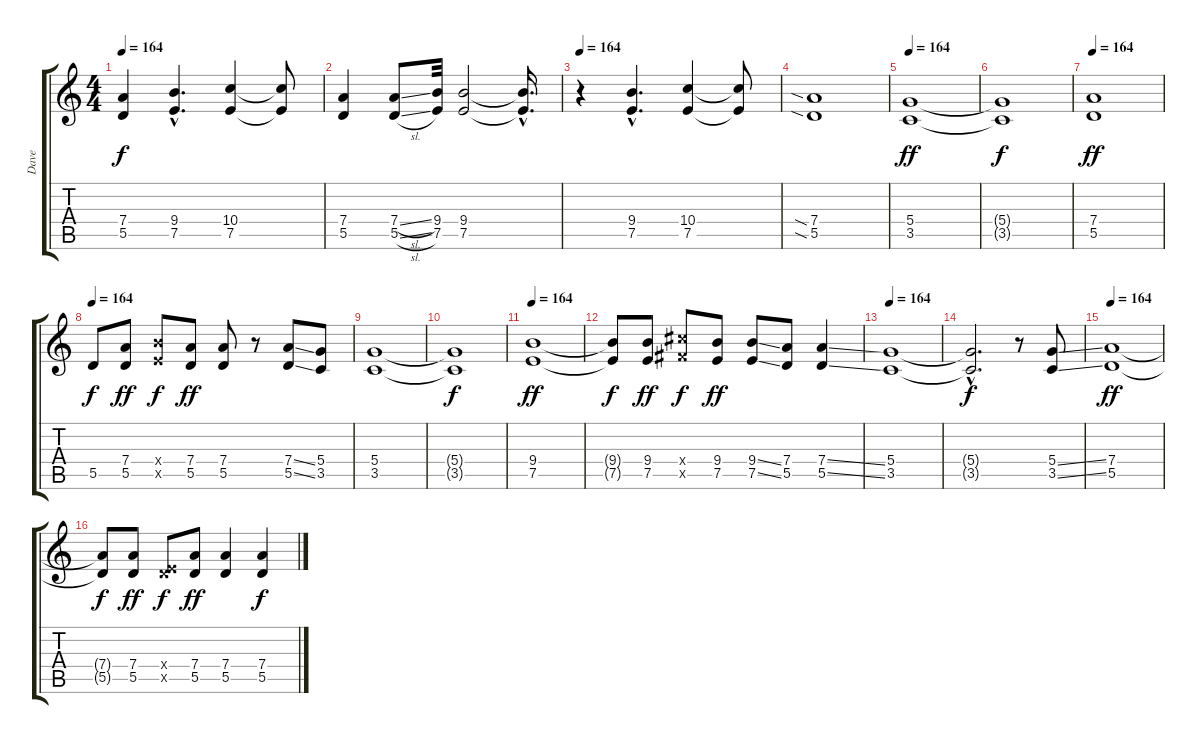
\track ("Dave" "Dave") {instrument overdrivenguitar}
\staff {score tabs}
\tuning (E4 B3 G3 D3 A2 E2) {hide}
\ts (4 4)
\tempo 164
\clef g2
\ks c
(7.4{t} 5.5{t}).4{dy f} (9.4{hac} 7.5{hac}).4{d} (10.4 7.5).4 (10.4{t} 7.5{t}).8 |
(7.4 5.5).4 (7.4{sl} 5.5{sl}).8 (9.4 7.5).32 (9.4 7.5).2 (9.4{hac t} 7.5{hac t}).16{d} |
\tempo 164
r.4 (9.4{hac} 7.5{hac}).4{d} (10.4 7.5).4 (10.4{t} 7.5{t}).8 |
(7.4{sia} 5.5{sia}).1 |
\tempo 164
(5.4 3.5).1{dy ff} |
(5.4{t} 3.5{t}).1{dy f} |
\tempo 164
(7.4 5.5).1{dy ff} |
\tempo 164
5.5.8{dy f} (7.4 5.5).8{dy ff} (9.4{x} 7.5{x}).8{dy f} (7.4 5.5).8{dy ff} (7.4 5.5).8 r.8 (7.4{ss} 5.5{ss}).8 (5.4 3.5).8 |
(5.4 3.5).1 |
(5.4{t} 3.5{t}).1{dy f} |
\tempo 164
(9.4 7.5).1{dy ff} |
(9.4{t} 7.5{t}).8{dy f} (9.4 7.5).8{dy ff} (11.4{x} 9.5{x}).8{dy f} (9.4 7.5).8{dy ff} (9.4{ss} 7.5{ss}).8 (7.4 5.5).8 (7.4{ss} 5.5{ss}).4 |
\tempo 164
(5.4 3.5).1 |
(5.4{hac t} 3.5{hac t}).2{d dy f} r.8 (5.4{ss} 3.5{ss}).8 |
\tempo 164
(7.4 5.5).1{dy ff} |
(7.4{t} 5.5{t}).8{dy f} (7.4 5.5).8{dy ff} (0.4{x} 7.5{x}).8{dy f} (7.4 5.5).8{dy ff} (7.4 5.5).4 (7.4{ss} 5.5{ss}).4{dy f}
